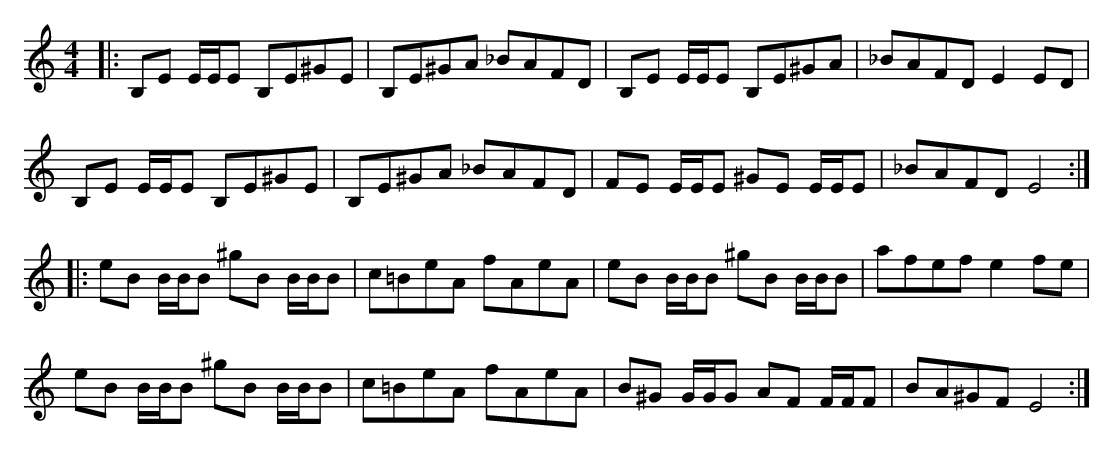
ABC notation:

X:1
M:4/4
K:C
|:B,E E/E/E B,E^GE|B,E^GA _BAFD|B,E E/E/E B,E^GA|_BAFD E2 ED|
B,E E/E/E B,E^GE|B,E^GA _BAFD|FE E/E/E ^GE E/E/E|_BAFD E4:|
|:eB B/B/B ^gB B/B/B|c=BeA fAeA|eB B/B/B ^gB B/B/B|afef e2 fe|
eB B/B/B ^gB B/B/B|c=BeA fAeA|B^G G/G/G AF F/F/F|BA^GF E4:|
